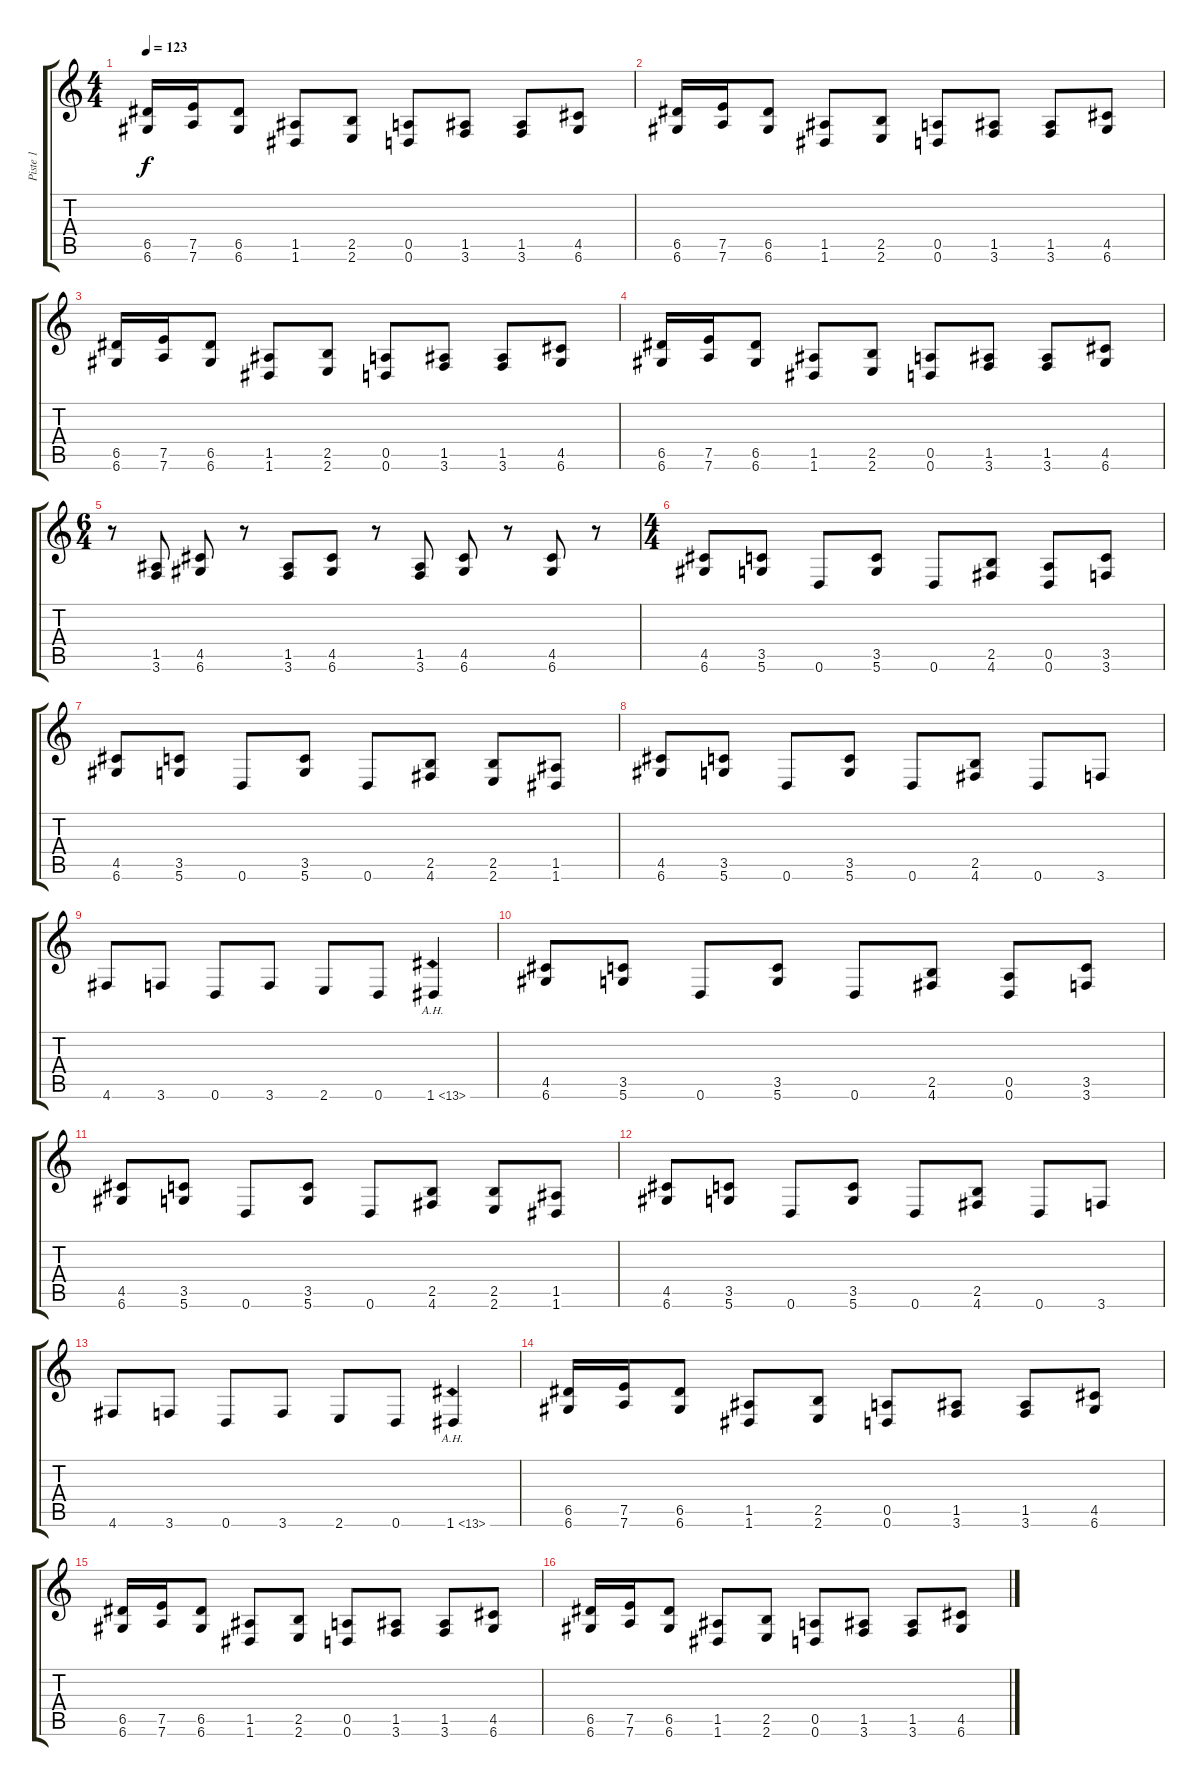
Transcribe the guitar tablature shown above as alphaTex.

\track ("Piste 1" "Piste 1") {instrument overdrivenguitar}
\staff {score tabs}
\tuning (E4 B3 G3 D3 A2 D2) {hide}
\ts (4 4)
\tempo 123
\clef g2
\ks c
(6.5 6.6).16{dy f instrument overdrivenguitar} (7.5 7.6).16 (6.5 6.6).8 (1.5 1.6).8 (2.5 2.6).8 (0.5 0.6).8 (1.5 3.6).8 (1.5 3.6).8 (4.5 6.6).8 |
(6.5 6.6).16 (7.5 7.6).16 (6.5 6.6).8 (1.5 1.6).8 (2.5 2.6).8 (0.5 0.6).8 (1.5 3.6).8 (1.5 3.6).8 (4.5 6.6).8 |
(6.5 6.6).16 (7.5 7.6).16 (6.5 6.6).8 (1.5 1.6).8 (2.5 2.6).8 (0.5 0.6).8 (1.5 3.6).8 (1.5 3.6).8 (4.5 6.6).8 |
(6.5 6.6).16 (7.5 7.6).16 (6.5 6.6).8 (1.5 1.6).8 (2.5 2.6).8 (0.5 0.6).8 (1.5 3.6).8 (1.5 3.6).8 (4.5 6.6).8 |
\ts (6 4)
r.8 (1.5 3.6).8 (4.5 6.6).8 r.8 (1.5 3.6).8 (4.5 6.6).8 r.8 (1.5 3.6).8 (4.5 6.6).8 r.8 (4.5 6.6).8 r.8 |
\ts (4 4)
(4.5 6.6).8 (3.5 5.6).8 0.6.8 (3.5 5.6).8 0.6.8 (2.5 4.6).8 (0.5 0.6).8 (3.5 3.6).8 |
(4.5 6.6).8 (3.5 5.6).8 0.6.8 (3.5 5.6).8 0.6.8 (2.5 4.6).8 (2.5 2.6).8 (1.5 1.6).8 |
(4.5 6.6).8 (3.5 5.6).8 0.6.8 (3.5 5.6).8 0.6.8 (2.5 4.6).8 0.6.8 3.6.8 |
4.6.8 3.6.8 0.6.8 3.6.8 2.6.8 0.6.8 1.6{ah 12}.4 |
(4.5 6.6).8 (3.5 5.6).8 0.6.8 (3.5 5.6).8 0.6.8 (2.5 4.6).8 (0.5 0.6).8 (3.5 3.6).8 |
(4.5 6.6).8 (3.5 5.6).8 0.6.8 (3.5 5.6).8 0.6.8 (2.5 4.6).8 (2.5 2.6).8 (1.5 1.6).8 |
(4.5 6.6).8 (3.5 5.6).8 0.6.8 (3.5 5.6).8 0.6.8 (2.5 4.6).8 0.6.8 3.6.8 |
4.6.8 3.6.8 0.6.8 3.6.8 2.6.8 0.6.8 1.6{ah 12}.4 |
(6.5 6.6).16 (7.5 7.6).16 (6.5 6.6).8 (1.5 1.6).8 (2.5 2.6).8 (0.5 0.6).8 (1.5 3.6).8 (1.5 3.6).8 (4.5 6.6).8 |
(6.5 6.6).16 (7.5 7.6).16 (6.5 6.6).8 (1.5 1.6).8 (2.5 2.6).8 (0.5 0.6).8 (1.5 3.6).8 (1.5 3.6).8 (4.5 6.6).8 |
(6.5 6.6).16 (7.5 7.6).16 (6.5 6.6).8 (1.5 1.6).8 (2.5 2.6).8 (0.5 0.6).8 (1.5 3.6).8 (1.5 3.6).8 (4.5 6.6).8
